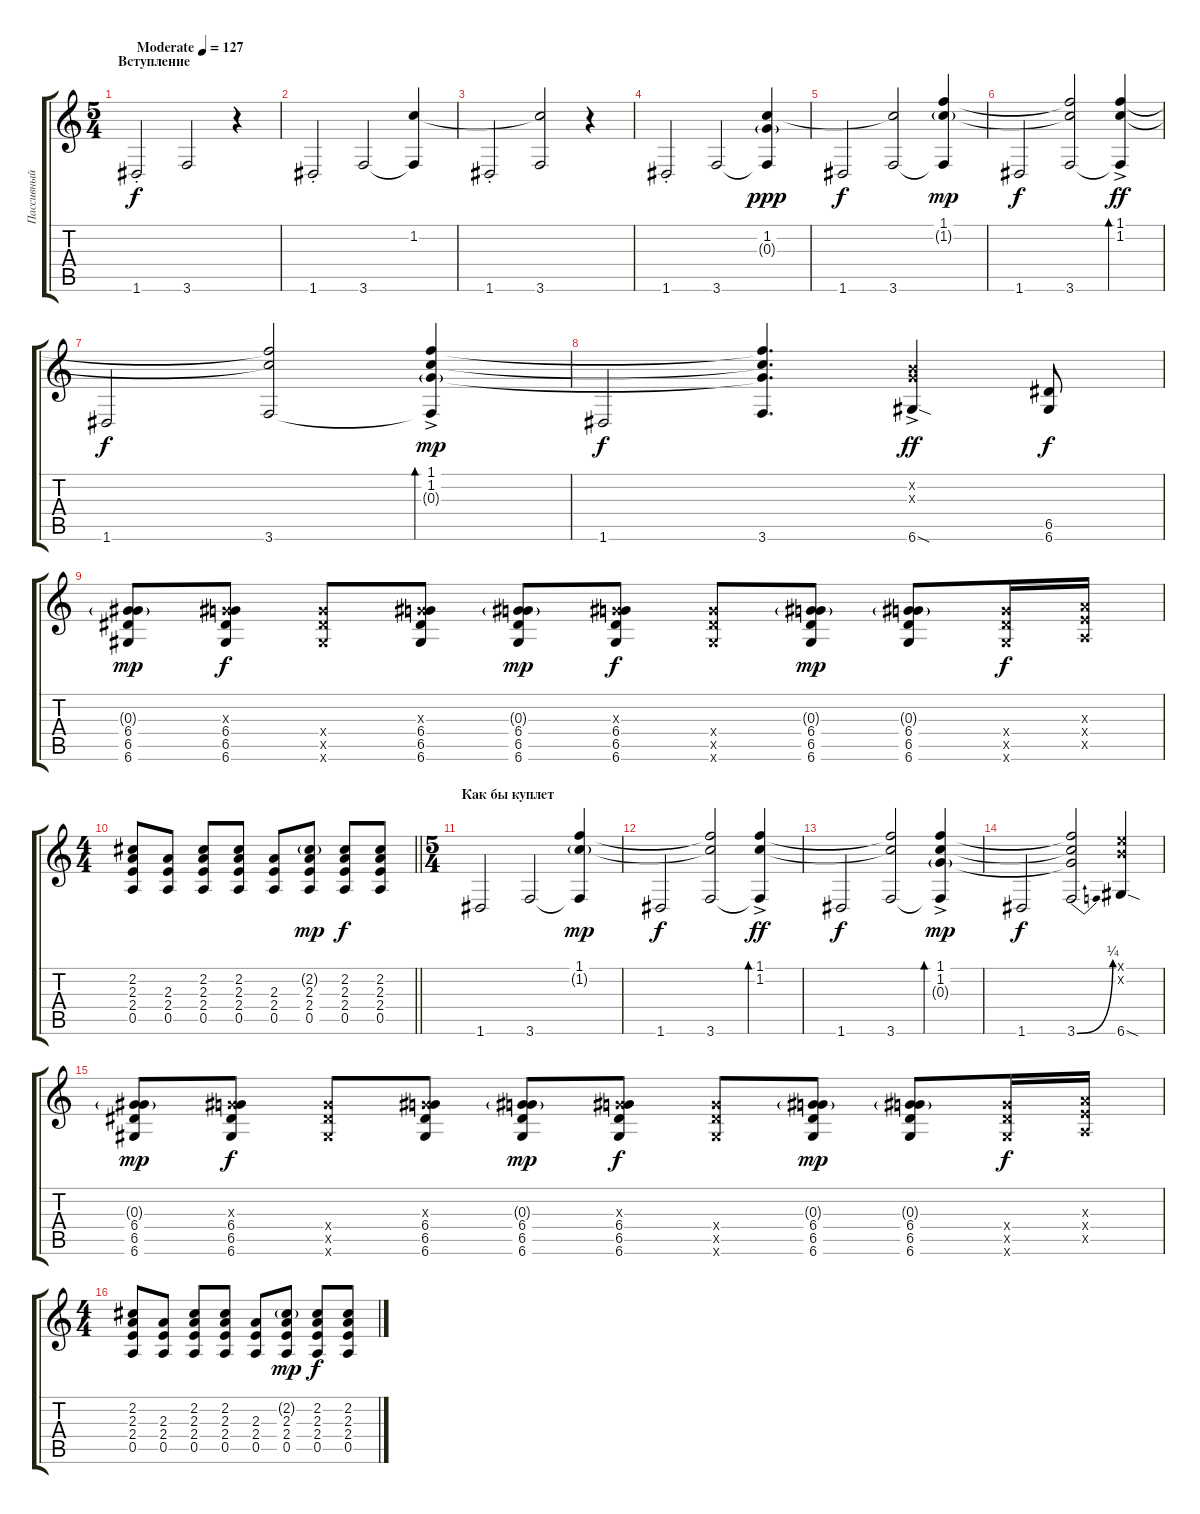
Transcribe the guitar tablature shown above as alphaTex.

\track ("Пассивный" "Пассивный") {instrument electricguitarclean}
\staff {score tabs}
\tuning (E4 B3 G3 D3 A2 D2) {hide}
\ts (5 4)
\section ("" "Вступление")
\tempo (127 "Moderate")
\clef g2
\ks c
1.6{st}.2{dy f instrument electricguitarclean} 3.6.2 r.4 |
1.6{st}.2 3.6.2 (1.2 3.6{t}).4 |
1.6{st}.2 (1.2{t} 3.6).2 r.4 |
1.6{st}.2 3.6.2 (1.2 0.3{g} 3.6{t}).4{dy ppp} |
1.6.2{dy f} (1.2{t} 3.6).2 (1.1 1.2{g} 3.6{t}).4{dy mp} |
1.6.2{dy f} (1.1{t} 1.2{t} 3.6).2 (1.1{ac} 1.2 3.6{t}).4{bd 240 dy ff} |
1.6.2{dy f} (1.1{t} 1.2{t} 3.6).2 (1.1{ac} 1.2{ac} 0.3{g} 3.6{t}).4{bd 240 dy mp} |
1.6.2{dy f} (1.1{t} 1.2{t} 0.3{t} 3.6).4{d} (0.2{x} 0.3{x} 6.6{sod ac}).4{dy ff} (6.5 6.6).8{dy f} |
(0.3{g} 6.4 6.5 6.6).8{dy mp} (0.3{x} 6.4 6.5 6.6).8{dy f} (6.4{x} 6.5{x} 6.6{x}).8 (0.3{x} 6.4 6.5 6.6).8 (0.3{g} 6.4 6.5 6.6).8{dy mp} (0.3{x} 6.4 6.5 6.6).8{dy f} (6.4{x} 6.5{x} 6.6{x}).8 (0.3{g} 6.4 6.5 6.6).8{dy mp} (0.3{g} 6.4 6.5 6.6).8 (6.4{x} 6.5{x} 6.6{x}).16{dy f} (2.3{x} 2.4{x} 0.5{x}).16 |
\ts (4 4)
\barLineRight lightlight
(2.2 2.3 2.4 0.5).8 (2.3 2.4 0.5).8 (2.2 2.3 2.4 0.5).8 (2.2 2.3 2.4 0.5).8 (2.3 2.4 0.5).8 (2.2{g} 2.3 2.4 0.5).8{dy mp} (2.2 2.3 2.4 0.5).8{dy f} (2.2 2.3 2.4 0.5).8 |
\ts (5 4)
\section ("" "Как бы куплет")
1.6.2 3.6.2 (1.1 1.2{g} 3.6{t}).4{dy mp} |
1.6.2{dy f} (1.1{t} 1.2{t} 3.6).2 (1.1{ac} 1.2 3.6{t}).4{bd 240 dy ff} |
1.6.2{dy f} (1.1{t} 1.2{t} 3.6).2 (1.1{ac} 1.2{ac} 0.3{g} 3.6{t}).4{bd 240 dy mp} |
1.6.2{dy f} (1.1{t} 1.2{t} 0.3{t} 3.6{be (bend 0 0 60 1)}).2 (0.1{x} 0.2{x} 6.6{sod}).4 |
(0.3{g} 6.4 6.5 6.6).8{dy mp} (0.3{x} 6.4 6.5 6.6).8{dy f} (6.4{x} 6.5{x} 6.6{x}).8 (0.3{x} 6.4 6.5 6.6).8 (0.3{g} 6.4 6.5 6.6).8{dy mp} (0.3{x} 6.4 6.5 6.6).8{dy f} (6.4{x} 6.5{x} 6.6{x}).8 (0.3{g} 6.4 6.5 6.6).8{dy mp} (0.3{g} 6.4 6.5 6.6).8 (6.4{x} 6.5{x} 6.6{x}).16{dy f} (2.3{x} 2.4{x} 0.5{x}).16 |
\ts (4 4)
(2.2 2.3 2.4 0.5).8 (2.3 2.4 0.5).8 (2.2 2.3 2.4 0.5).8 (2.2 2.3 2.4 0.5).8 (2.3 2.4 0.5).8 (2.2{g} 2.3 2.4 0.5).8{dy mp} (2.2 2.3 2.4 0.5).8{dy f} (2.2 2.3 2.4 0.5).8
